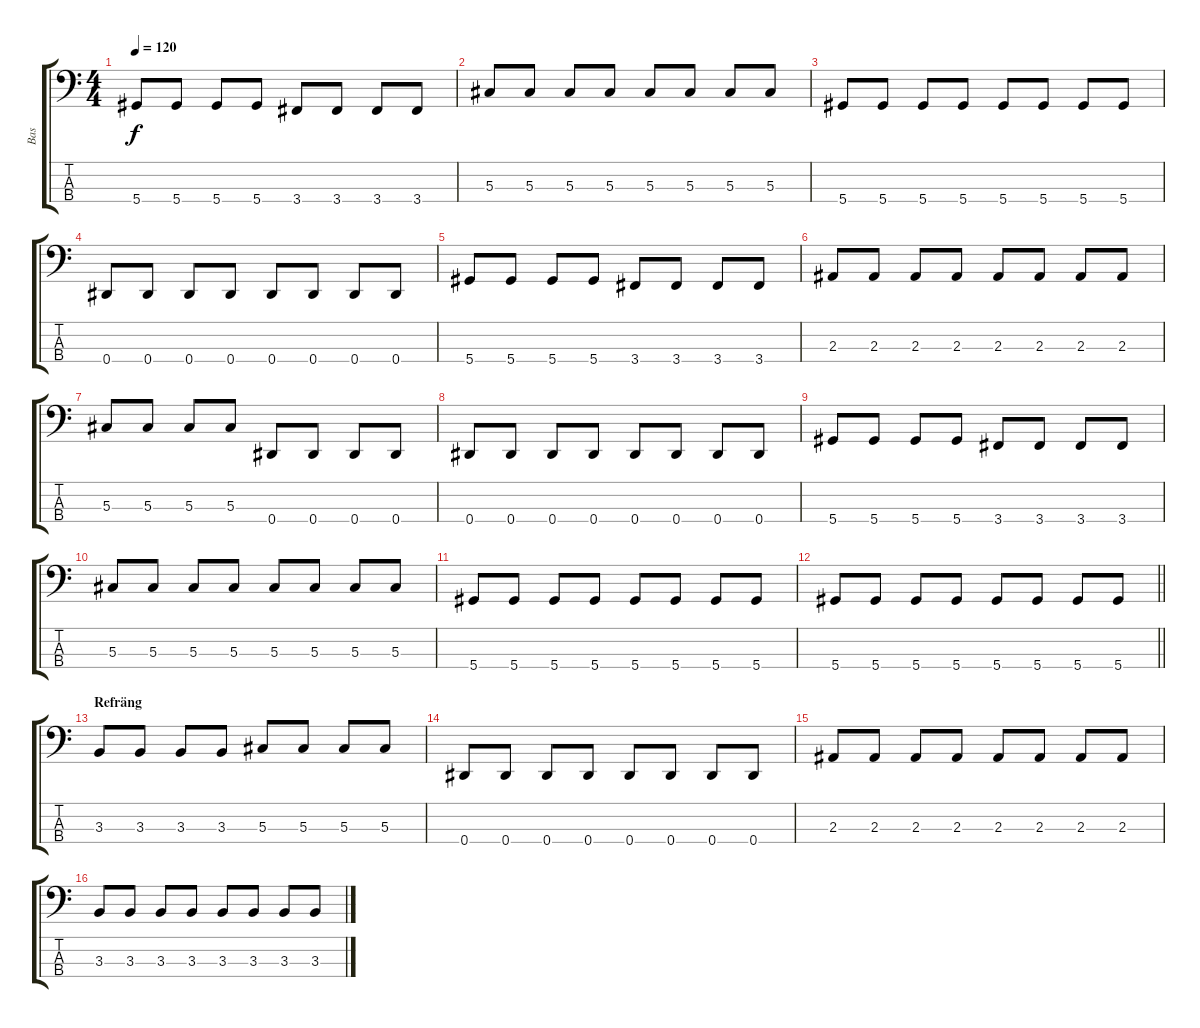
\track ("Bas" "Bas") {instrument electricbasspick}
\staff {score tabs}
\tuning (Gb2 Db2 Ab1 Eb1) {hide}
\ts (4 4)
\tempo 120
\clef f4
\ks c
5.4.8{dy f} 5.4.8 5.4.8 5.4.8 3.4.8 3.4.8 3.4.8 3.4.8 |
5.3.8 5.3.8 5.3.8 5.3.8 5.3.8 5.3.8 5.3.8 5.3.8 |
5.4.8 5.4.8 5.4.8 5.4.8 5.4.8 5.4.8 5.4.8 5.4.8 |
0.4.8 0.4.8 0.4.8 0.4.8 0.4.8 0.4.8 0.4.8 0.4.8 |
5.4.8 5.4.8 5.4.8 5.4.8 3.4.8 3.4.8 3.4.8 3.4.8 |
2.3.8 2.3.8 2.3.8 2.3.8 2.3.8 2.3.8 2.3.8 2.3.8 |
5.3.8 5.3.8 5.3.8 5.3.8 0.4.8 0.4.8 0.4.8 0.4.8 |
0.4.8 0.4.8 0.4.8 0.4.8 0.4.8 0.4.8 0.4.8 0.4.8 |
5.4.8 5.4.8 5.4.8 5.4.8 3.4.8 3.4.8 3.4.8 3.4.8 |
5.3.8 5.3.8 5.3.8 5.3.8 5.3.8 5.3.8 5.3.8 5.3.8 |
5.4.8 5.4.8 5.4.8 5.4.8 5.4.8 5.4.8 5.4.8 5.4.8 |
\barLineRight lightlight
5.4.8 5.4.8 5.4.8 5.4.8 5.4.8 5.4.8 5.4.8 5.4.8 |
\section ("" "Refräng")
3.3.8 3.3.8 3.3.8 3.3.8 5.3.8 5.3.8 5.3.8 5.3.8 |
0.4.8 0.4.8 0.4.8 0.4.8 0.4.8 0.4.8 0.4.8 0.4.8 |
2.3.8 2.3.8 2.3.8 2.3.8 2.3.8 2.3.8 2.3.8 2.3.8 |
3.3.8 3.3.8 3.3.8 3.3.8 3.3.8 3.3.8 3.3.8 3.3.8
